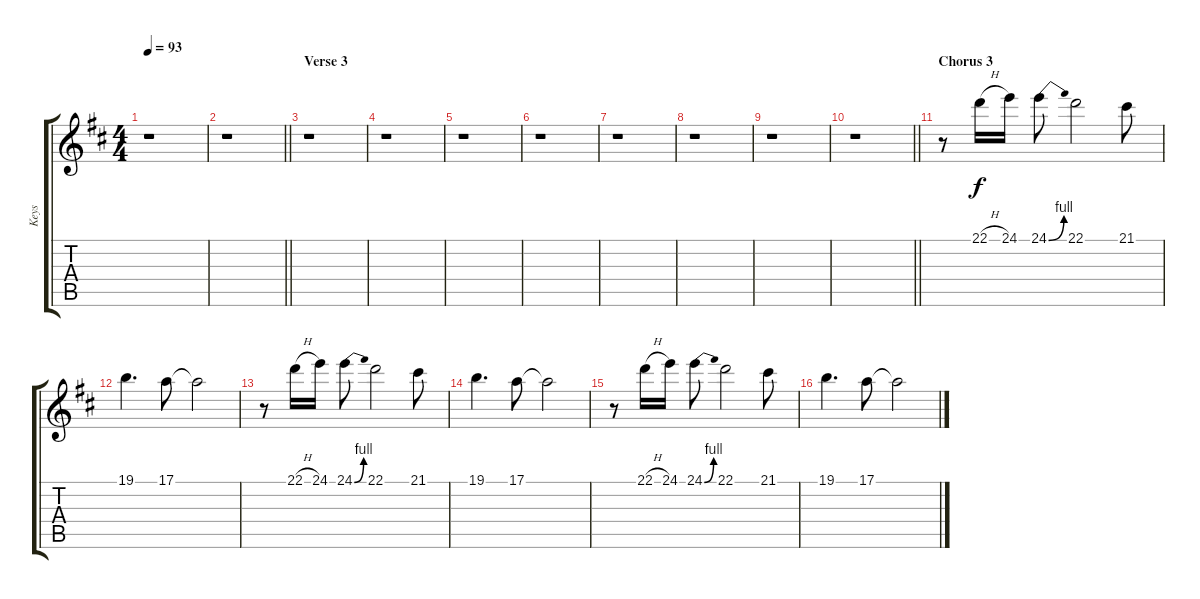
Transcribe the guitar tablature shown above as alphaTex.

\track ("Keys" "Keys") {instrument lead5charang}
\staff {score tabs}
\tuning (E4 B3 G3 D3 A2 E2) {hide}
\ts (4 4)
\tempo 93
\clef g2
\ks d
r.1{dy f} |
\barLineRight lightlight
r.1 |
\section ("" "Verse 3")
r.1 |
r.1 |
r.1 |
r.1 |
r.1 |
r.1 |
r.1 |
\barLineRight lightlight
r.1 |
\section ("" "Chorus 3")
r.8 22.1{h}.16 24.1.16 24.1{be (bend 0 0 60 4)}.8 22.1.2 21.1.8 |
19.1.4{d} 17.1.8 17.1{t}.2 |
r.8 22.1{h}.16 24.1.16 24.1{be (bend 0 0 60 4)}.8 22.1.2 21.1.8 |
19.1.4{d} 17.1.8 17.1{t}.2 |
r.8 22.1{h}.16 24.1.16 24.1{be (bend 0 0 60 4)}.8 22.1.2 21.1.8 |
19.1.4{d} 17.1.8 17.1{t}.2
